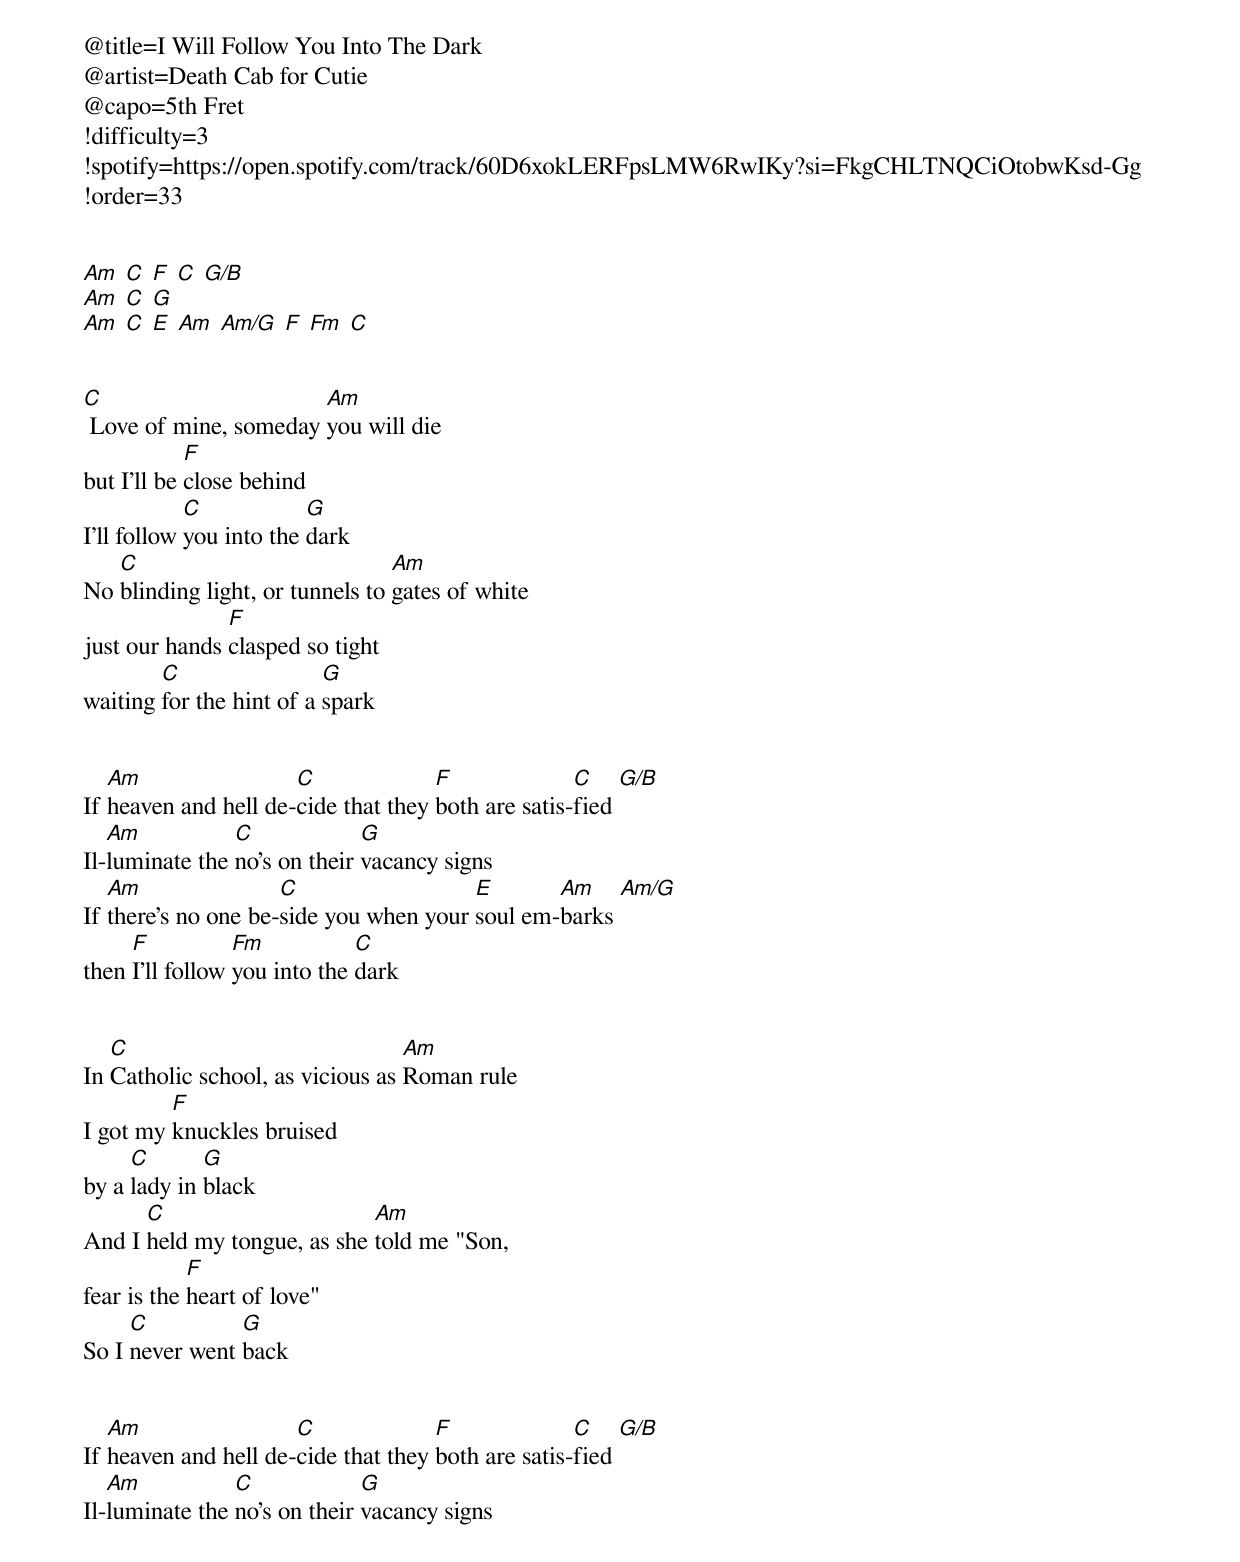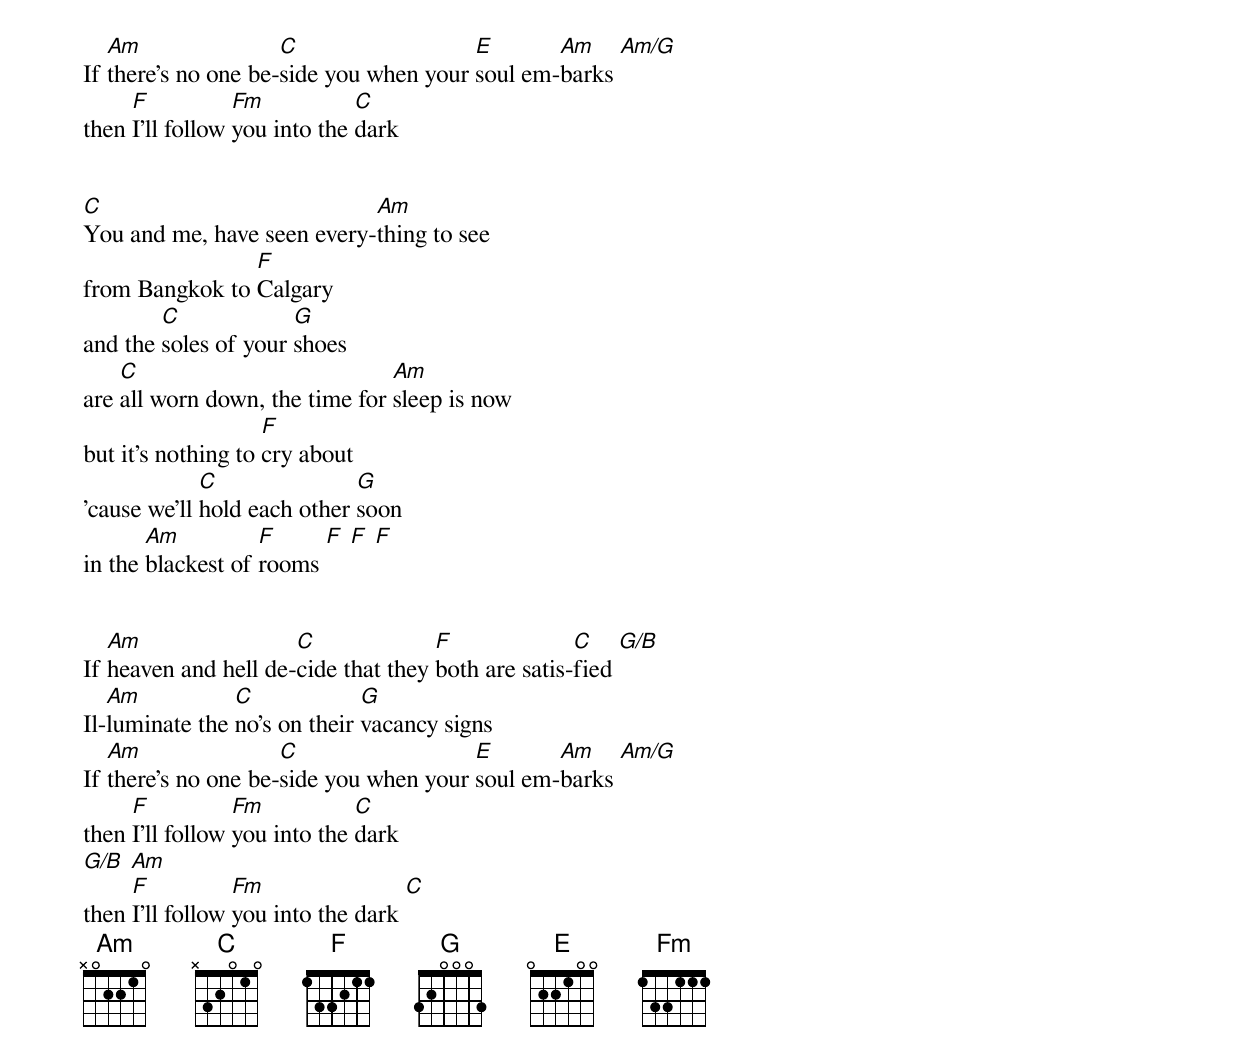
@title=I Will Follow You Into The Dark
@artist=Death Cab for Cutie
@capo=5th Fret
!difficulty=3
!spotify=https://open.spotify.com/track/60D6xokLERFpsLMW6RwIKy?si=FkgCHLTNQCiOtobwKsd-Gg
!order=33


[Am] [C] [F] [C] [G/B]
[Am] [C] [G]
[Am] [C] [E] [Am] [Am/G] [F] [Fm] [C]


[C] Love of mine, someday [Am]you will die
but I'll be [F]close behind
I'll follow [C]you into the [G]dark
No [C]blinding light, or tunnels to [Am]gates of white
just our hands [F]clasped so tight
waiting [C]for the hint of a [G]spark


If [Am]heaven and hell de-[C]cide that they [F]both are satis-[C]fied [G/B]
Il-[Am]luminate the [C]no's on their [G]vacancy signs
If [Am]there's no one be-[C]side you when your [E]soul em-[Am]barks [Am/G]
then [F]I'll follow [Fm]you into the [C]dark


In [C]Catholic school, as vicious as [Am]Roman rule
I got my [F]knuckles bruised
by a [C]lady in [G]black
And I [C]held my tongue, as she [Am]told me "Son,
fear is the [F]heart of love"
So I [C]never went [G]back


If [Am]heaven and hell de-[C]cide that they [F]both are satis-[C]fied [G/B]
Il-[Am]luminate the [C]no's on their [G]vacancy signs
If [Am]there's no one be-[C]side you when your [E]soul em-[Am]barks [Am/G]
then [F]I'll follow [Fm]you into the [C]dark


[C]You and me, have seen every-[Am]thing to see
from Bangkok to [F]Calgary
and the [C]soles of your [G]shoes
are [C]all worn down, the time for [Am]sleep is now
but it's nothing to [F]cry about
'cause we'll [C]hold each other [G]soon
in the [Am]blackest of [F]rooms [F] [F] [F]


If [Am]heaven and hell de-[C]cide that they [F]both are satis-[C]fied [G/B]
Il-[Am]luminate the [C]no's on their [G]vacancy signs
If [Am]there's no one be-[C]side you when your [E]soul em-[Am]barks [Am/G]
then [F]I'll follow [Fm]you into the [C]dark
[G/B] [Am]
then [F]I'll follow [Fm]you into the dark [C]
